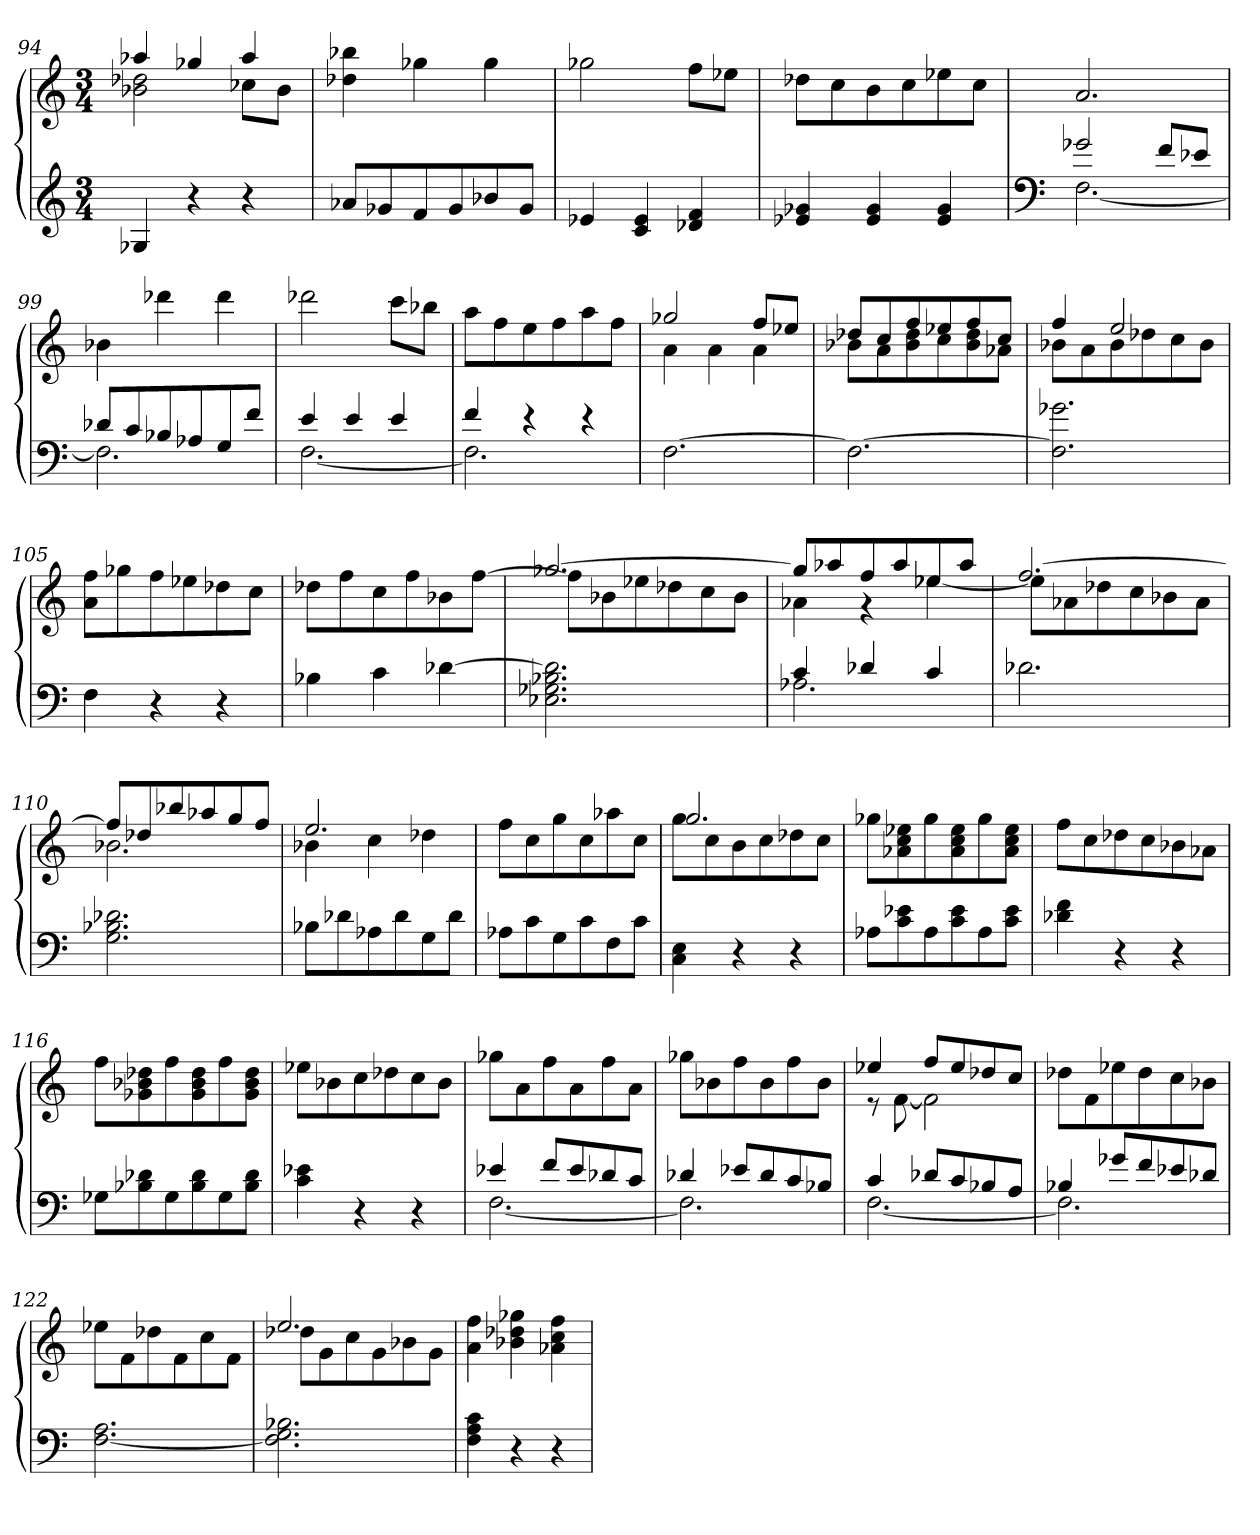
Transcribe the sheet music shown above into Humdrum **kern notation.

**kern	**kern
*part1	*part1
*staff2	*staff1
*clefG2	*clefG2
*k[]	*k[]
*M3/4	*M3/4
=94	=94
*	*^
4G-X/	4aa-X/	2b-X\ 2dd-X\
4r	4gg-X/	.
4r	4aa-/	8cc-X\L
.	.	8b-\J
*	*v	*v
=95	=95
8a-X/L	4dd-X\ 4bb-X\
8g-X/	.
8f/	4gg-X\
8g-/	.
8b-X/	4gg-\
8g-/J	.
=96	=96
4e-X/	2gg-X\
4c/ 4e-/	.
4d-X/ 4f/	8ff\L
.	8ee-X\J
=97	=97
4e-X/ 4g-X/	8dd-X\L
.	8cc\
4e-/ 4g-/	8b\
.	8cc\
4e-/ 4g-/	8ee-X\
.	8cc\J
=98	=98
*clefF4	*
*^	*
2g-X/	[2.F\	2.a/
8f/L	.	.
8e-X/J	.	.
=99	=99	=99
8d-X/L	2.F\]	4b-X\
8c/	.	.
8B-X/	.	4ddd-X\
8A-X/	.	.
8G/	.	4ddd-\
8f/J	.	.
=100	=100	=100
4e/	[2.F\	2ddd-X\
4e/	.	.
4e/	.	8ccc\L
.	.	8bb-X\J
=101	=101	=101
4f/	2.F\]	8aa\L
.	.	8ff\
4r	.	8ee\
.	.	8ff\
4r	.	8aa\
.	.	8ff\J
*v	*v	*
=102	=102
*	*^
[2.F\	2gg-X/	4a\
.	.	4a\
.	8ff/L	4a\
.	8ee-X/J	.
=103	=103	=103
2.F\_	8dd-X/L	8b-X\L
.	8cc/	8a\
.	8ff/	8b-\ 8dd-\
.	8ee-X/	8cc\
.	8ff/	8b-\ 8dd-\
.	8cc/J	8a-X\J
=104	=104	=104
2.F]\ 2.g-X\	4ff/	8b-X\L
.	.	8a\
.	2ee/	8b-\
.	.	8dd-X\
.	.	8cc\
.	.	8b-\J
*	*v	*v
=105	=105
4F\	8a\ 8ff\L
.	8gg-X\
4r	8ff\
.	8ee-X\
4r	8dd-X\
.	8cc\J
=106	=106
4B-X\	8dd-X\L
.	8ff\
4c\	8cc\
.	8ff\
[4d-X\	8b-X\
.	[8ff\J
=107	=107
*	*^
2.E-X\ 2.G-X\ 2.B-X\ 2.d-]\	[2.gg-X/	8ff\L]
.	.	8b-X\
.	.	8ee-X\
.	.	8dd-X\
.	.	8cc\
.	.	8b-\J
=108	=108	=108
*^	*	*
4c/	2.A-X\	8gg-/L]	4a-X\
.	.	8aa-X/	.
4d-X/	.	8ff/	4r
.	.	8aa-/	.
4c/	.	8ee-X/	[4ee-X\
.	.	8aa-/J	.
*v	*v	*	*
=109	=109	=109
2.d-X\	[2.ff/	8ee-\L]
.	.	8a-X\
.	.	8dd-X\
.	.	8cc\
.	.	8b-X\
.	.	8a-\J
=110	=110	=110
2.G\ 2.B-X\ 2.d-X\	8ff/L]	2.b-X\
.	8dd-X/	.
.	8bb-X/	.
.	8aa-X/	.
.	8gg/	.
.	8ff/J	.
=111	=111	=111
8B-X\L	2.ee/	4b-X\
8d-X\	.	.
8A-X\	.	4cc\
8d-\	.	.
8G\	.	4dd-X\
8d-\J	.	.
*	*v	*v
=112	=112
8A-X\L	8ff\L
8c\	8cc\
8G\	8gg\
8c\	8cc\
8F\	8aa-X\
8c\J	8cc\J
=113	=113
*	*^
4C\ 4E\	8gg\L	2.gg/
.	8cc\	.
4r	8b\	.
.	8cc\	.
4r	8dd-X\	.
.	8cc\J	.
*	*v	*v
=114	=114
8A-X\L	8gg-X\L
8c\ 8e-X\	8a-X\ 8cc\ 8ee-X\
8A-\	8gg-\
8c\ 8e-\	8a-\ 8cc\ 8ee-\
8A-\	8gg-\
8c\ 8e-\J	8a-\ 8cc\ 8ee-\J
=115	=115
4d-X\ 4f\	8ff\L
.	8cc\
4r	8dd-X\
.	8cc\
4r	8b-X\
.	8a-X\J
=116	=116
8G-X\L	8ff\L
8B-X\ 8d-X\	8g-X\ 8b-X\ 8dd-X\
8G-\	8ff\
8B-\ 8d-\	8g-\ 8b-\ 8dd-\
8G-\	8ff\
8B-\ 8d-\J	8g-\ 8b-\ 8dd-\J
=117	=117
4c\ 4e-X\	8ee-X\L
.	8b-X\
4r	8cc\
.	8dd-X\
4r	8cc\
.	8b-\J
=118	=118
*^	*
4e-X/	[2.F\	8gg-X\L
.	.	8a\
8f/L	.	8ff\
8e-/	.	8a\
8d-X/	.	8ff\
8c/J	.	8a\J
=119	=119	=119
4d-X/	2.F\]	8gg-X\L
.	.	8b-X\
8e-X/L	.	8ff\
8d-/	.	8b-\
8c/	.	8ff\
8B-X/J	.	8b-\J
=120	=120	=120
*	*	*^
4c/	[2.F\	4ee-X/	8r
.	.	.	[8f\
8d-X/L	.	8ff/L	2f\]
8c/	.	8ee-/	.
8B-X/	.	8dd-X/	.
8A/J	.	8cc/J	.
*	*	*v	*v
=121	=121	=121
4B-X/	2.F\]	8dd-X\L
.	.	8f\
8g-X/L	.	8ee-X\
8f/	.	8dd-\
8e-X/	.	8cc\
8d-X/J	.	8b-X\J
*v	*v	*
=122	=122
[2.F\ 2.A\	8ee-X\L
.	8f\
.	8dd-X\
.	8f\
.	8cc\
.	8f\J
=123	=123
*	*^
2.F]\ 2.G\ 2.B-X\	2.ee/	8dd-X\L
.	.	8g\
.	.	8cc\
.	.	8g\
.	.	8b-X\
.	.	8g\J
*	*v	*v
=124	=124
4F\ 4A\ 4c\	4a\ 4ff\
4r	4b-X\ 4dd-X\ 4gg-X\
4r	4a-X\ 4cc\ 4ff\
=	=
*-	*-
